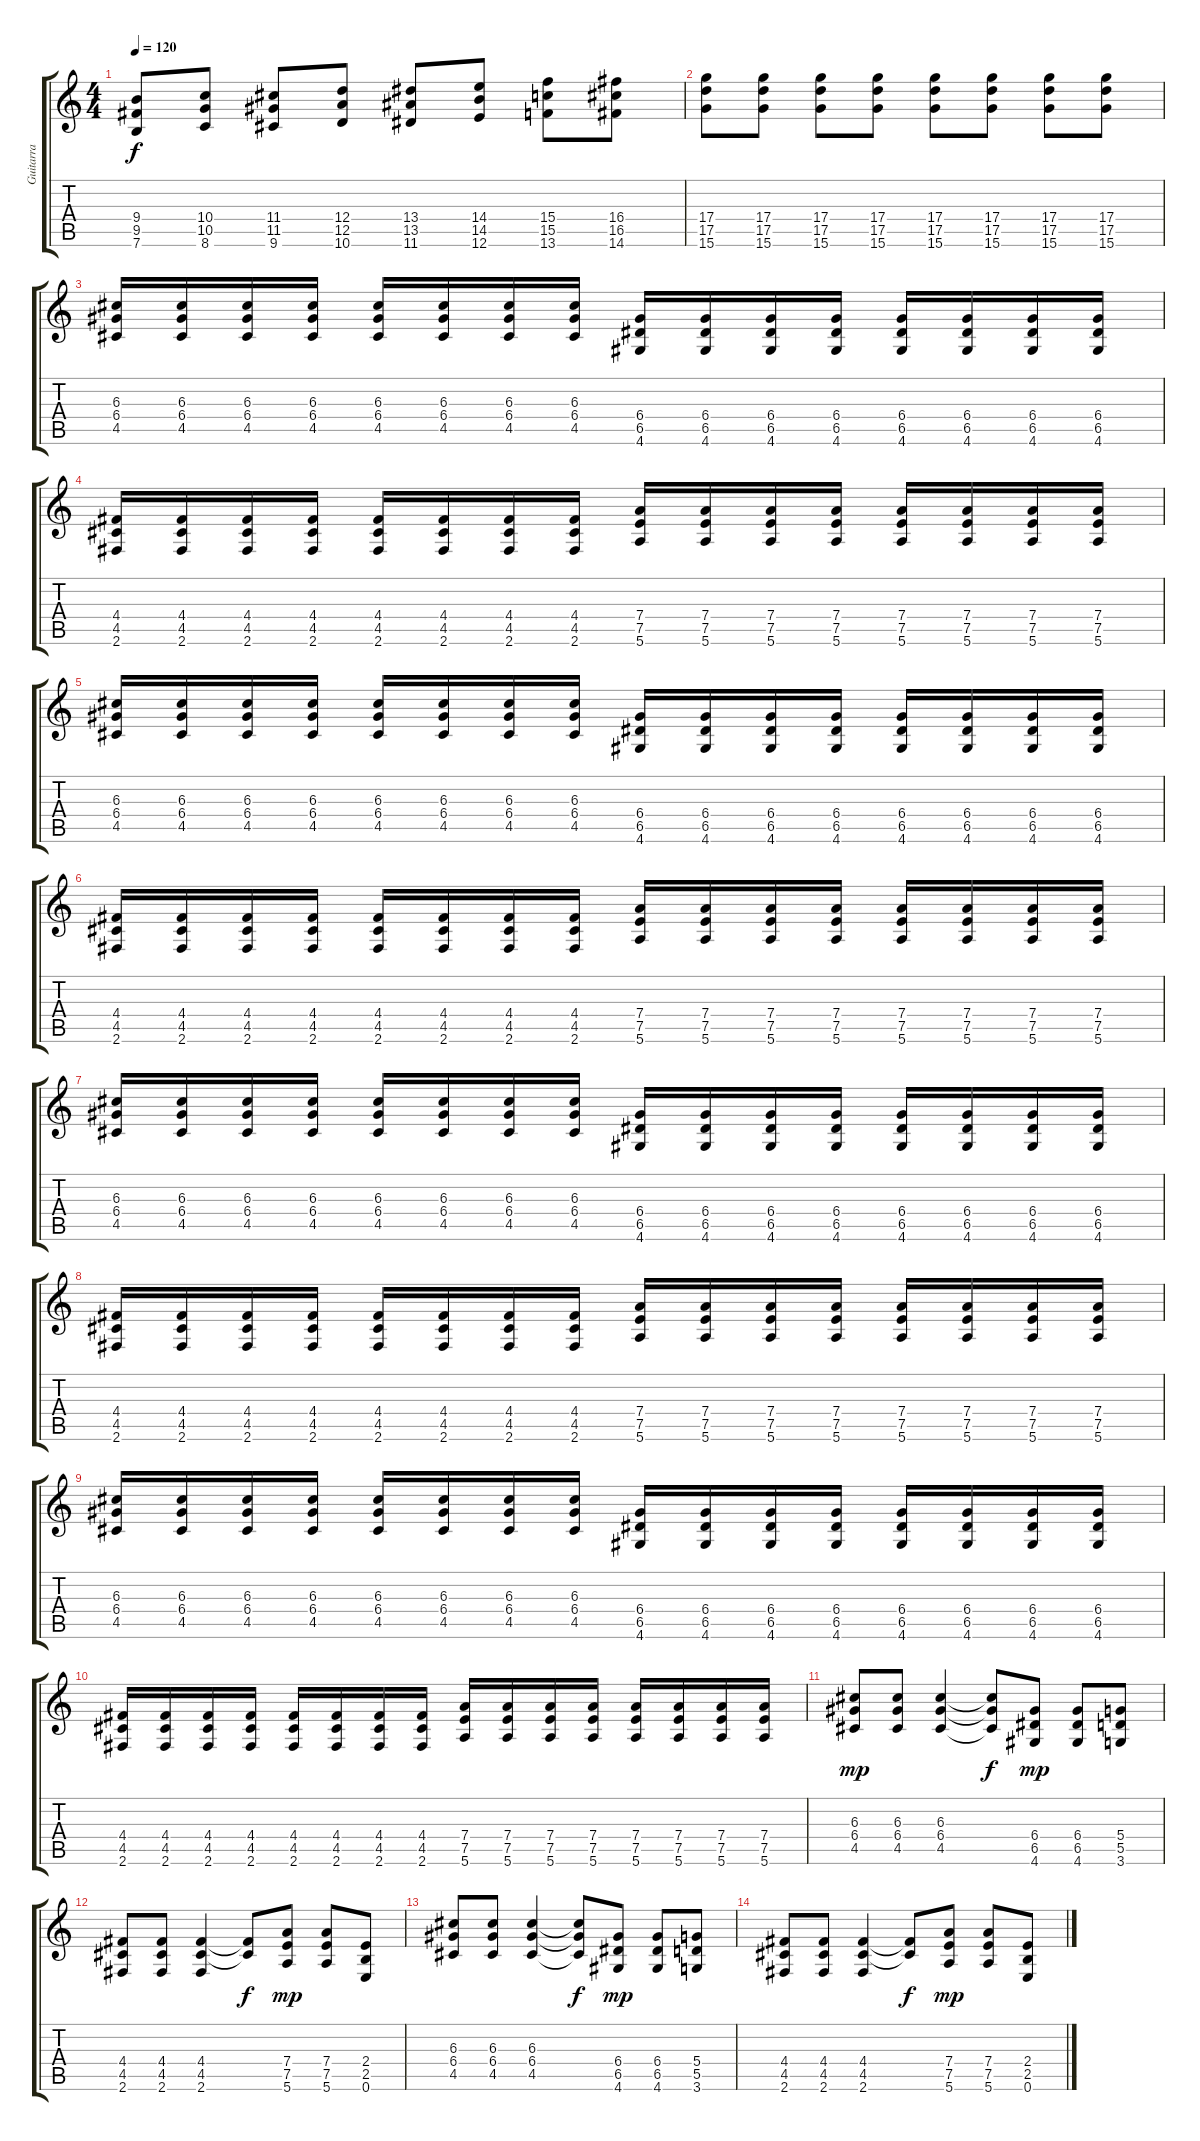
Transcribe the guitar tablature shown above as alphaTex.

\track ("Guitarra" "Guitarra") {instrument distortionguitar}
\staff {score tabs}
\tuning (E4 B3 G3 D3 A2 E2) {hide}
\ts (4 4)
\tempo 120
\clef g2
\ks c
(9.4 9.5 7.6).8{dy f} (10.4 10.5 8.6).8 (11.4 11.5 9.6).8 (12.4 12.5 10.6).8 (13.4 13.5 11.6).8 (14.4 14.5 12.6).8 (15.4 15.5 13.6).8 (16.4 16.5 14.6).8 |
(17.4 17.5 15.6).8 (17.4 17.5 15.6).8 (17.4 17.5 15.6).8 (17.4 17.5 15.6).8 (17.4 17.5 15.6).8 (17.4 17.5 15.6).8 (17.4 17.5 15.6).8 (17.4 17.5 15.6).8 |
(6.3 6.4 4.5).16{volume 8 balance 16 instrument overdrivenguitar} (6.3 6.4 4.5).16 (6.3 6.4 4.5).16 (6.3 6.4 4.5).16 (6.3 6.4 4.5).16 (6.3 6.4 4.5).16 (6.3 6.4 4.5).16 (6.3 6.4 4.5).16 (6.4 6.5 4.6).16 (6.4 6.5 4.6).16 (6.4 6.5 4.6).16 (6.4 6.5 4.6).16 (6.4 6.5 4.6).16 (6.4 6.5 4.6).16 (6.4 6.5 4.6).16 (6.4 6.5 4.6).16 |
(4.4 4.5 2.6).16{volume 8 balance 16 instrument overdrivenguitar} (4.4 4.5 2.6).16 (4.4 4.5 2.6).16 (4.4 4.5 2.6).16 (4.4 4.5 2.6).16 (4.4 4.5 2.6).16 (4.4 4.5 2.6).16 (4.4 4.5 2.6).16 (7.4 7.5 5.6).16 (7.4 7.5 5.6).16 (7.4 7.5 5.6).16 (7.4 7.5 5.6).16 (7.4 7.5 5.6).16 (7.4 7.5 5.6).16 (7.4 7.5 5.6).16 (7.4 7.5 5.6).16 |
(6.3 6.4 4.5).16{volume 8 balance 16 instrument overdrivenguitar} (6.3 6.4 4.5).16 (6.3 6.4 4.5).16 (6.3 6.4 4.5).16 (6.3 6.4 4.5).16 (6.3 6.4 4.5).16 (6.3 6.4 4.5).16 (6.3 6.4 4.5).16 (6.4 6.5 4.6).16 (6.4 6.5 4.6).16 (6.4 6.5 4.6).16 (6.4 6.5 4.6).16 (6.4 6.5 4.6).16 (6.4 6.5 4.6).16 (6.4 6.5 4.6).16 (6.4 6.5 4.6).16 |
(4.4 4.5 2.6).16{volume 8 balance 16 instrument overdrivenguitar} (4.4 4.5 2.6).16 (4.4 4.5 2.6).16 (4.4 4.5 2.6).16 (4.4 4.5 2.6).16 (4.4 4.5 2.6).16 (4.4 4.5 2.6).16 (4.4 4.5 2.6).16 (7.4 7.5 5.6).16 (7.4 7.5 5.6).16 (7.4 7.5 5.6).16 (7.4 7.5 5.6).16 (7.4 7.5 5.6).16 (7.4 7.5 5.6).16 (7.4 7.5 5.6).16 (7.4 7.5 5.6).16 |
(6.3 6.4 4.5).16{volume 8 balance 16 instrument overdrivenguitar} (6.3 6.4 4.5).16 (6.3 6.4 4.5).16 (6.3 6.4 4.5).16 (6.3 6.4 4.5).16 (6.3 6.4 4.5).16 (6.3 6.4 4.5).16 (6.3 6.4 4.5).16 (6.4 6.5 4.6).16 (6.4 6.5 4.6).16 (6.4 6.5 4.6).16 (6.4 6.5 4.6).16 (6.4 6.5 4.6).16 (6.4 6.5 4.6).16 (6.4 6.5 4.6).16 (6.4 6.5 4.6).16 |
(4.4 4.5 2.6).16{volume 8 balance 16 instrument overdrivenguitar} (4.4 4.5 2.6).16 (4.4 4.5 2.6).16 (4.4 4.5 2.6).16 (4.4 4.5 2.6).16 (4.4 4.5 2.6).16 (4.4 4.5 2.6).16 (4.4 4.5 2.6).16 (7.4 7.5 5.6).16 (7.4 7.5 5.6).16 (7.4 7.5 5.6).16 (7.4 7.5 5.6).16 (7.4 7.5 5.6).16 (7.4 7.5 5.6).16 (7.4 7.5 5.6).16 (7.4 7.5 5.6).16 |
(6.3 6.4 4.5).16{volume 8 balance 16 instrument overdrivenguitar} (6.3 6.4 4.5).16 (6.3 6.4 4.5).16 (6.3 6.4 4.5).16 (6.3 6.4 4.5).16 (6.3 6.4 4.5).16 (6.3 6.4 4.5).16 (6.3 6.4 4.5).16 (6.4 6.5 4.6).16 (6.4 6.5 4.6).16 (6.4 6.5 4.6).16 (6.4 6.5 4.6).16 (6.4 6.5 4.6).16 (6.4 6.5 4.6).16 (6.4 6.5 4.6).16 (6.4 6.5 4.6).16 |
(4.4 4.5 2.6).16{volume 8 balance 16 instrument overdrivenguitar} (4.4 4.5 2.6).16 (4.4 4.5 2.6).16 (4.4 4.5 2.6).16 (4.4 4.5 2.6).16 (4.4 4.5 2.6).16 (4.4 4.5 2.6).16 (4.4 4.5 2.6).16 (7.4 7.5 5.6).16 (7.4 7.5 5.6).16 (7.4 7.5 5.6).16 (7.4 7.5 5.6).16 (7.4 7.5 5.6).16 (7.4 7.5 5.6).16 (7.4 7.5 5.6).16 (7.4 7.5 5.6).16 |
(6.3 6.4 4.5).8{dy mp volume 8 balance 16 instrument overdrivenguitar} (6.3 6.4 4.5).8 (6.3 6.4 4.5).4 (6.3{t} 6.4{t} 4.5{t}).8{dy f} (6.4 6.5 4.6).8{dy mp} (6.4 6.5 4.6).8 (5.4 5.5 3.6).8 |
(4.4 4.5 2.6).8 (4.4 4.5 2.6).8 (4.4 4.5 2.6).4 (4.4{t} 4.5{t}).8{dy f} (7.4 7.5 5.6).8{dy mp} (7.4 7.5 5.6).8 (2.4 2.5 0.6).8 |
(6.3 6.4 4.5).8{volume 8 balance 16 instrument overdrivenguitar} (6.3 6.4 4.5).8 (6.3 6.4 4.5).4 (6.3{t} 6.4{t} 4.5{t}).8{dy f} (6.4 6.5 4.6).8{dy mp} (6.4 6.5 4.6).8 (5.4 5.5 3.6).8 |
(4.4 4.5 2.6).8 (4.4 4.5 2.6).8 (4.4 4.5 2.6).4 (4.4{t} 4.5{t}).8{dy f} (7.4 7.5 5.6).8{dy mp} (7.4 7.5 5.6).8 (2.4 2.5 0.6).8
